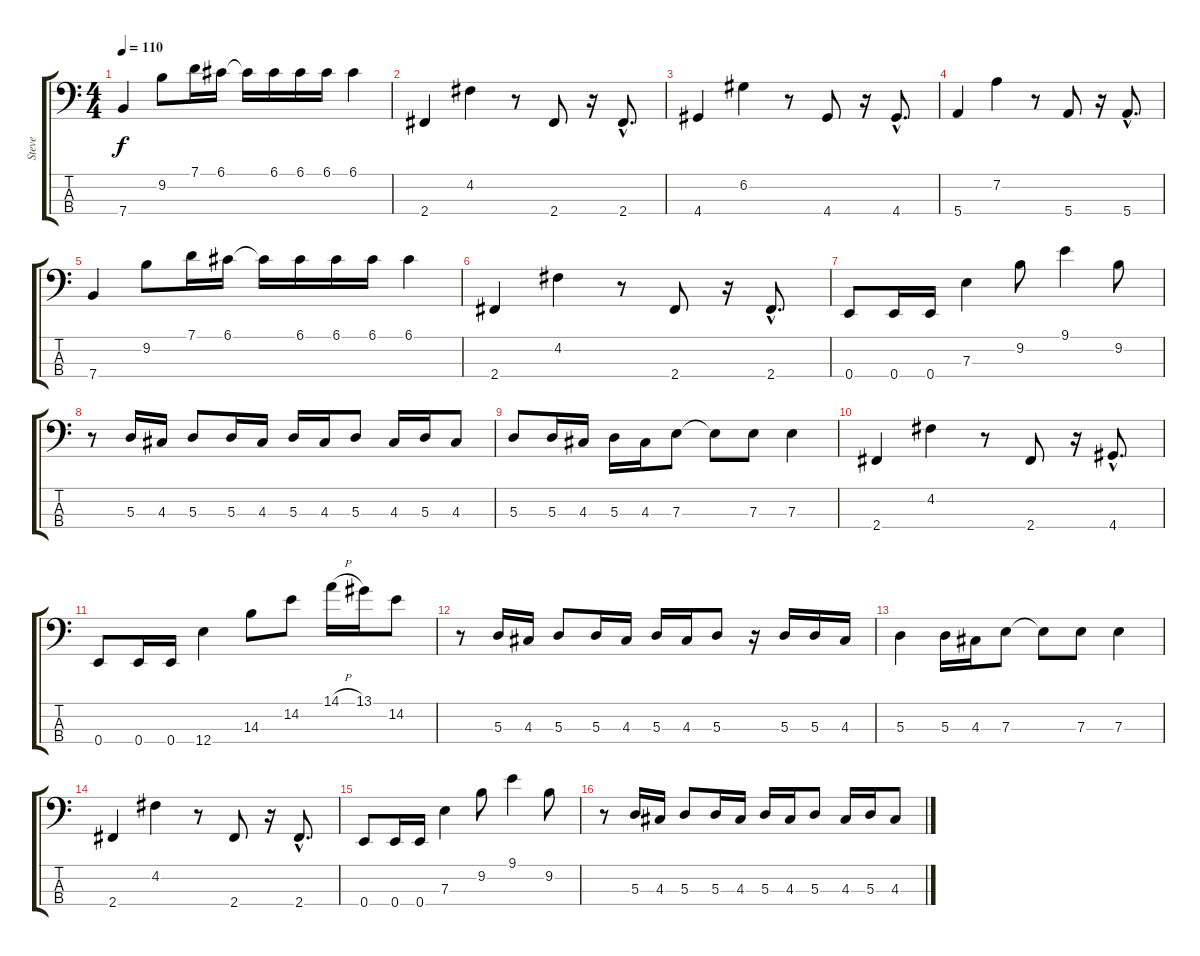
\track ("Steve" "Steve") {instrument electricbassfinger}
\staff {score tabs}
\tuning (G2 D2 A1 E1) {hide}
\ts (4 4)
\tempo 110
\clef f4
\ks c
7.4.4{dy f} 9.2.8 7.1.16 6.1.16 6.1{t}.16 6.1.16 6.1.16 6.1.16 6.1.4 |
2.4.4 4.2.4 r.8 2.4.8 r.16 2.4{hac}.8{d} |
4.4.4 6.2.4 r.8 4.4.8 r.16 4.4{hac}.8{d} |
5.4.4 7.2.4 r.8 5.4.8 r.16 5.4{hac}.8{d} |
7.4.4 9.2.8 7.1.16 6.1.16 6.1{t}.16 6.1.16 6.1.16 6.1.16 6.1.4 |
2.4.4 4.2.4 r.8 2.4.8 r.16 2.4{hac}.8{d} |
0.4.8 0.4.16 0.4.16 7.3.4 9.2.8 9.1.4 9.2.8 |
r.8 5.3.16 4.3.16 5.3.8 5.3.16 4.3.16 5.3.16 4.3.16 5.3.8 4.3.16 5.3.16 4.3.8 |
5.3.8 5.3.16 4.3.16 5.3.16 4.3.16 7.3.8 7.3{t}.8 7.3.8 7.3.4 |
2.4.4 4.2.4 r.8 2.4.8 r.16 4.4{hac}.8{d} |
0.4.8 0.4.16 0.4.16 12.4.4 14.3.8 14.2.8 14.1{h}.16 13.1.16 14.2.8 |
r.8 5.3.16 4.3.16 5.3.8 5.3.16 4.3.16 5.3.16 4.3.16 5.3.8 r.16 5.3.16 5.3.16 4.3.16 |
5.3.4 5.3.16 4.3.16 7.3.8 7.3{t}.8 7.3.8 7.3.4 |
2.4.4 4.2.4 r.8 2.4.8 r.16 2.4{hac}.8{d} |
0.4.8 0.4.16 0.4.16 7.3.4 9.2.8 9.1.4 9.2.8 |
r.8 5.3.16 4.3.16 5.3.8 5.3.16 4.3.16 5.3.16 4.3.16 5.3.8 4.3.16 5.3.16 4.3.8
